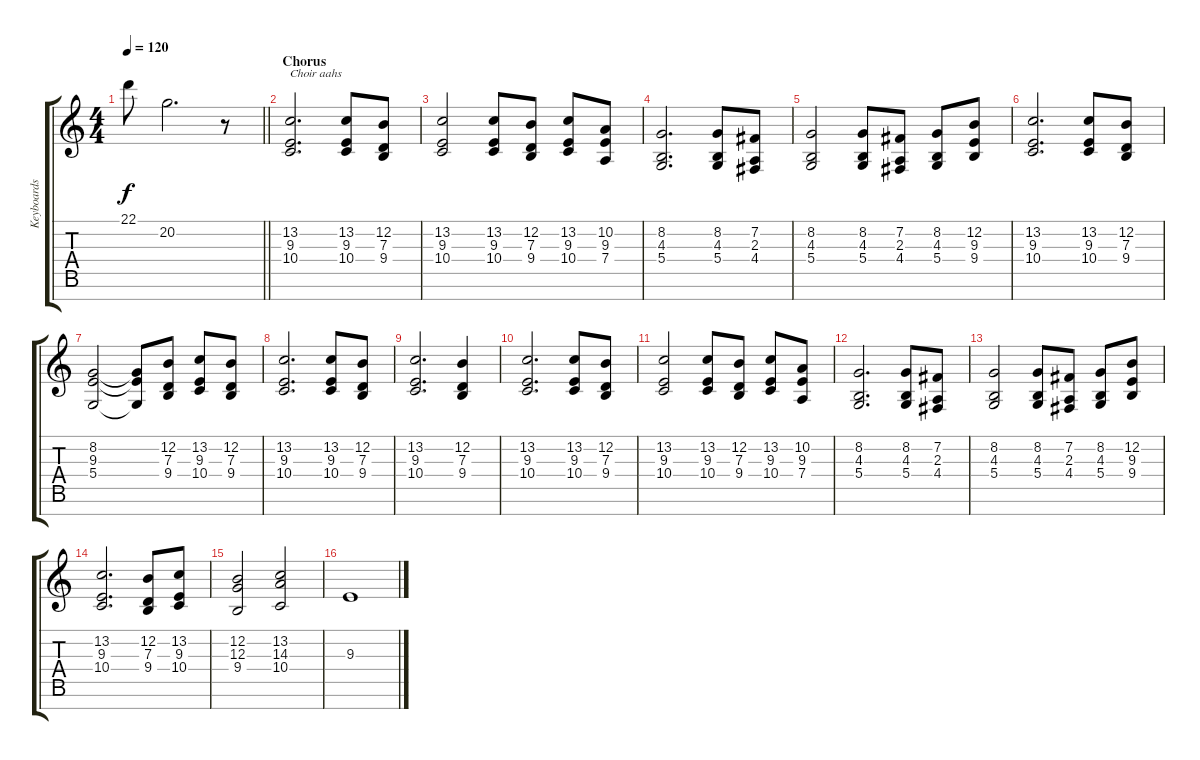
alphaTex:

\track ("Keyboards 1" "Keyboards ") {instrument acousticgrandpiano}
\staff {score tabs}
\tuning (E4 B3 G3 D3 A2 E2 B1) {hide}
\ts (4 4)
\tempo 120
\clef g2
\barLineRight lightlight
\ks c
22.1.8{dy f} 20.2.2{d} r.8 |
\section ("" "Chorus")
(13.2 9.3 10.4).2{d txt "Choir aahs" volume 9 instrument choiraahs} (13.2 9.3 10.4).8 (12.2 7.3 9.4).8 |
(13.2 9.3 10.4).2 (13.2 9.3 10.4).8 (12.2 7.3 9.4).8 (13.2 9.3 10.4).8 (10.2 9.3 7.4).8 |
(8.2 4.3 5.4).2{d} (8.2 4.3 5.4).8 (7.2 2.3 4.4).8 |
(8.2 4.3 5.4).2 (8.2 4.3 5.4).8 (7.2 2.3 4.4).8 (8.2 4.3 5.4).8 (12.2 9.3 9.4).8 |
(13.2 9.3 10.4).2{d} (13.2 9.3 10.4).8 (12.2 7.3 9.4).8 |
(8.2 9.3 5.4).2 (8.2{t} 9.3{t} 5.4{t}).8 (12.2 7.3 9.4).8 (13.2 9.3 10.4).8 (12.2 7.3 9.4).8 |
(13.2 9.3 10.4).2{d} (13.2 9.3 10.4).8 (12.2 7.3 9.4).8 |
(13.2 9.3 10.4).2{d} (12.2 7.3 9.4).4 |
(13.2 9.3 10.4).2{d} (13.2 9.3 10.4).8 (12.2 7.3 9.4).8 |
(13.2 9.3 10.4).2 (13.2 9.3 10.4).8 (12.2 7.3 9.4).8 (13.2 9.3 10.4).8 (10.2 9.3 7.4).8 |
(8.2 4.3 5.4).2{d} (8.2 4.3 5.4).8 (7.2 2.3 4.4).8 |
(8.2 4.3 5.4).2 (8.2 4.3 5.4).8 (7.2 2.3 4.4).8 (8.2 4.3 5.4).8 (12.2 9.3 9.4).8 |
(13.2 9.3 10.4).2{d} (12.2 7.3 9.4).8 (13.2 9.3 10.4).8 |
(12.2 12.3 9.4).2 (13.2 14.3 10.4).2 |
9.3.1{volume 2}
